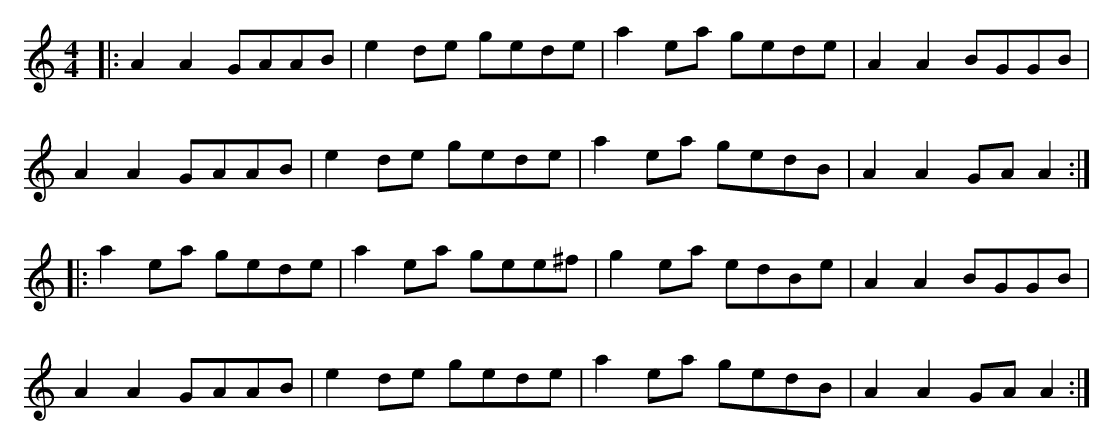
X:1
M:4/4
K:Amin
|:A2 A2 GAAB|e2 de gede|a2 ea gede|A2 A2 BGGB|
A2 A2 GAAB|e2 de gede|a2 ea gedB|A2 A2 GA A2:|
|:a2 ea gede|a2 ea gee^f|g2 ea edBe|A2 A2 BGGB|
A2 A2 GAAB|e2 de gede|a2 ea gedB|A2 A2 GA A2:|
